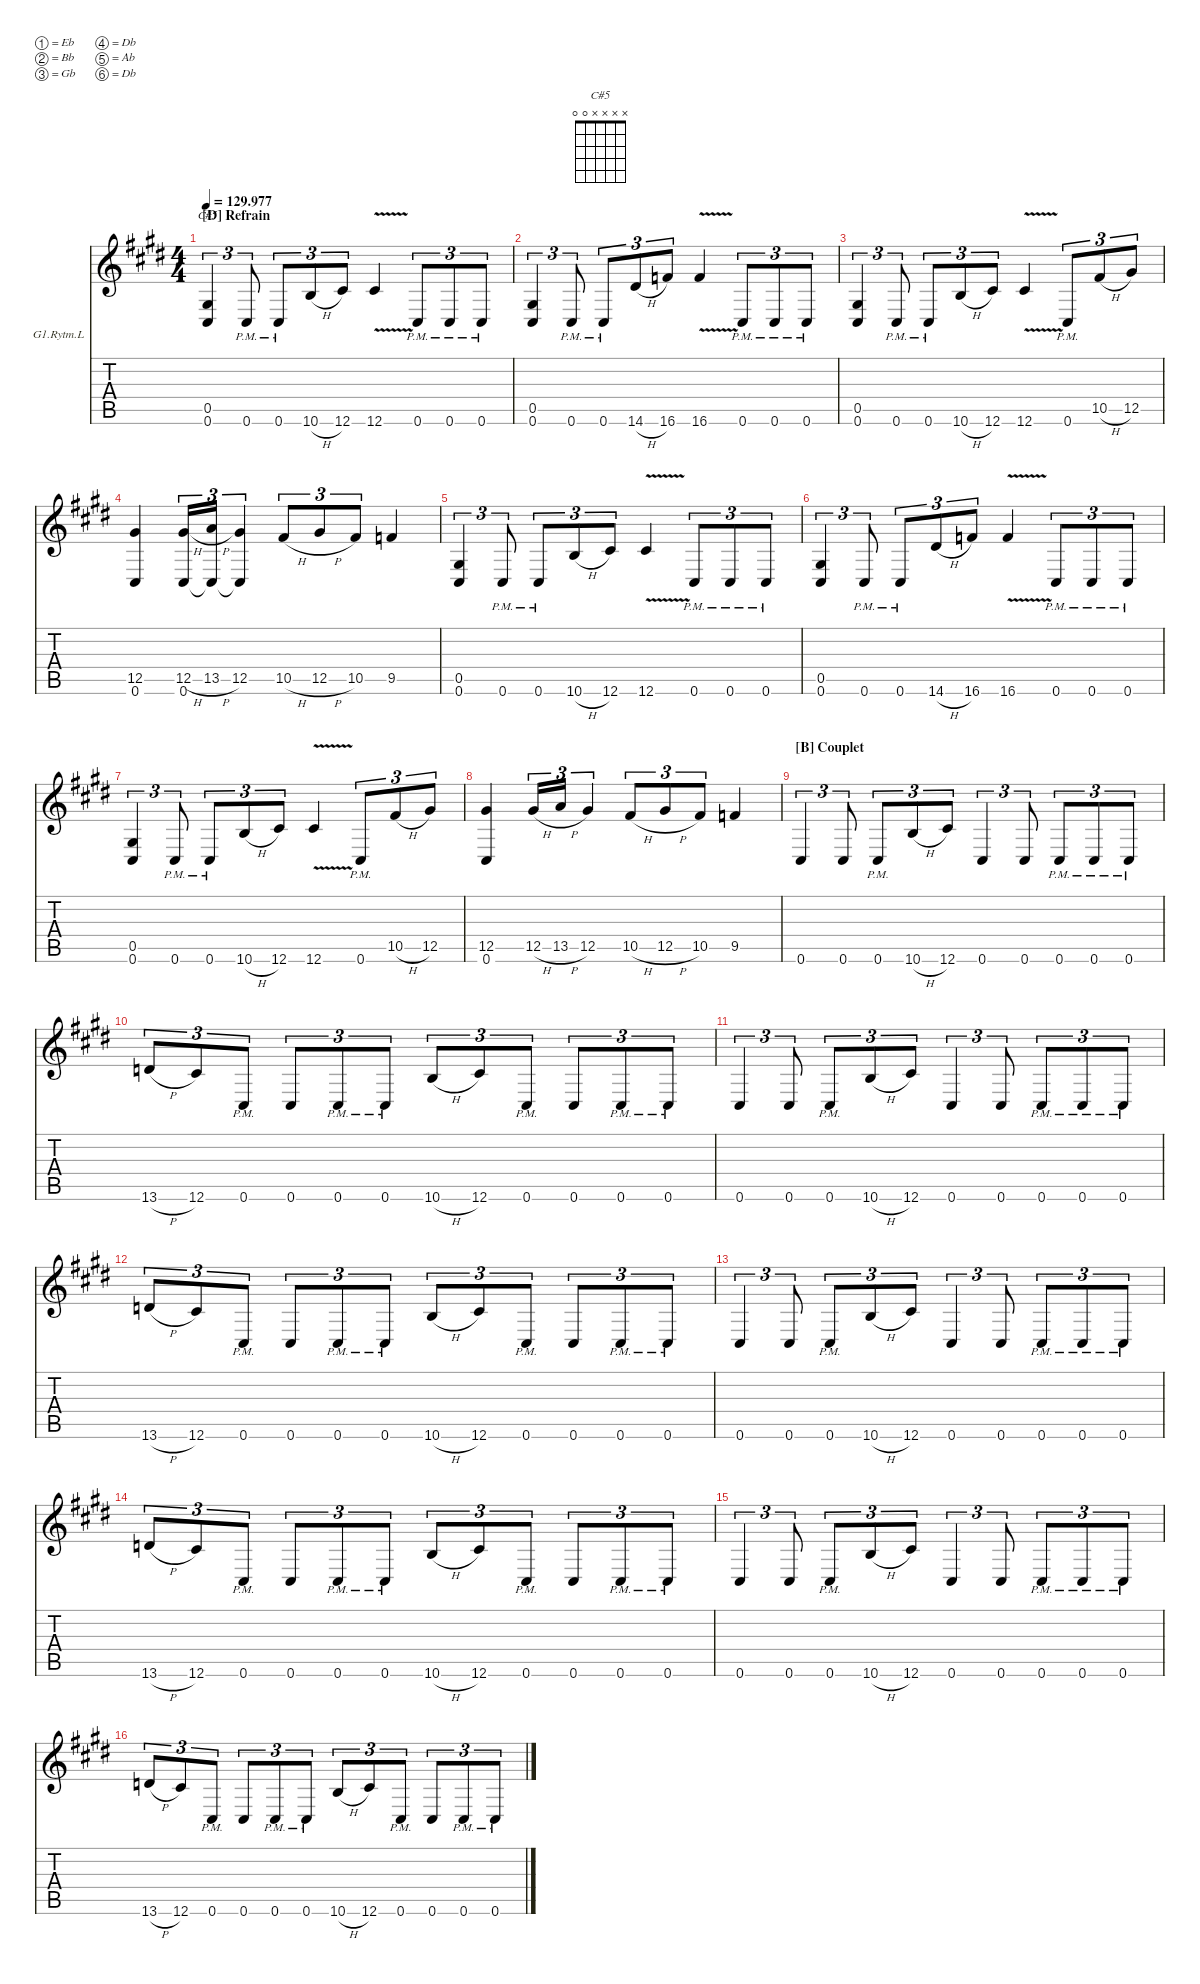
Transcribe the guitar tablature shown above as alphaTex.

\defaultSystemsLayout 4
\hideDynamics
\bracketExtendMode nobrackets
\firstSystemTrackNameOrientation horizontal
\otherSystemsTrackNameOrientation horizontal
\track ("GTR1_Rythm L" "G1.Rytm.L") {defaultSystemsLayout 4 instrument distortionguitar}
\staff {score tabs}
\tuning (Eb4 Bb3 Gb3 Db3 Ab2 Db2)
\chord ("C#5" x x x x 0 0) {showfingering false}
\ts (4 4)
\section ("D" "Refrain")
\tempo
129.977
\accidentals auto
\clef g2
\ottava regular
\simile none
\ks e
(0.6 0.5).4{tu (3 2) ch "C#5" dy mf} 0.6{pm}.8{tu (3 2)} 0.6{pm}.8{tu (3 2)} 10.6{h}.8{tu (3 2)} 12.6.8{tu (3 2)} 12.6{v}.4 0.6{pm}.8{tu (3 2)} 0.6{pm}.8{tu (3 2)} 0.6{pm}.8{tu (3 2)} |
(0.6 0.5).4{tu (3 2)} 0.6{pm}.8{tu (3 2)} 0.6{pm}.8{tu (3 2)} 14.6{h}.8{tu (3 2)} 16.6.8{tu (3 2)} 16.6{v}.4 0.6{pm}.8{tu (3 2)} 0.6{pm}.8{tu (3 2)} 0.6{pm}.8{tu (3 2)} |
(0.6 0.5).4{tu (3 2)} 0.6{pm}.8{tu (3 2)} 0.6{pm}.8{tu (3 2)} 10.6{h}.8{tu (3 2)} 12.6.8{tu (3 2)} 12.6{v}.4 0.6{pm}.8{tu (3 2)} 10.5{h}.8{tu (3 2)} 12.5.8{tu (3 2)} |
(12.5 0.6).4 (12.5{h} 0.6).16{tu (3 2)} (13.5{h} 0.6{t}).16{tu (3 2)} (12.5 0.6{t}).4{tu (3 2)} 10.5{h}.8{tu (3 2)} 12.5{h}.8{tu (3 2)} 10.5.8{tu (3 2)} 9.5.4 |
(0.6 0.5).4{tu (3 2)} 0.6{pm}.8{tu (3 2)} 0.6{pm}.8{tu (3 2)} 10.6{h}.8{tu (3 2)} 12.6.8{tu (3 2)} 12.6{v}.4 0.6{pm}.8{tu (3 2)} 0.6{pm}.8{tu (3 2)} 0.6{pm}.8{tu (3 2)} |
(0.6 0.5).4{tu (3 2)} 0.6{pm}.8{tu (3 2)} 0.6{pm}.8{tu (3 2)} 14.6{h}.8{tu (3 2)} 16.6.8{tu (3 2)} 16.6{v}.4 0.6{pm}.8{tu (3 2)} 0.6{pm}.8{tu (3 2)} 0.6{pm}.8{tu (3 2)} |
(0.6 0.5).4{tu (3 2)} 0.6{pm}.8{tu (3 2)} 0.6{pm}.8{tu (3 2)} 10.6{h}.8{tu (3 2)} 12.6.8{tu (3 2)} 12.6{v}.4 0.6{pm}.8{tu (3 2)} 10.5{h}.8{tu (3 2)} 12.5.8{tu (3 2)} |
(12.5 0.6).4 12.5{h}.16{tu (3 2)} 13.5{h}.16{tu (3 2)} 12.5.4{tu (3 2)} 10.5{h}.8{tu (3 2)} 12.5{h}.8{tu (3 2)} 10.5.8{tu (3 2)} 9.5.4 |
\section ("B" "Couplet")
0.6.4{tu (3 2)} 0.6.8{tu (3 2)} 0.6{pm}.8{tu (3 2)} 10.6{h}.8{tu (3 2)} 12.6.8{tu (3 2)} 0.6.4{tu (3 2)} 0.6.8{tu (3 2)} 0.6{pm}.8{tu (3 2)} 0.6{pm}.8{tu (3 2)} 0.6{pm}.8{tu (3 2)} |
13.6{h}.8{tu (3 2)} 12.6.8{tu (3 2)} 0.6{pm}.8{tu (3 2)} 0.6.8{tu (3 2)} 0.6{pm}.8{tu (3 2)} 0.6{pm}.8{tu (3 2)} 10.6{h}.8{tu (3 2)} 12.6.8{tu (3 2)} 0.6{pm}.8{tu (3 2)} 0.6.8{tu (3 2)} 0.6{pm}.8{tu (3 2)} 0.6{pm}.8{tu (3 2)} |
0.6.4{tu (3 2)} 0.6.8{tu (3 2)} 0.6{pm}.8{tu (3 2)} 10.6{h}.8{tu (3 2)} 12.6.8{tu (3 2)} 0.6.4{tu (3 2)} 0.6.8{tu (3 2)} 0.6{pm}.8{tu (3 2)} 0.6{pm}.8{tu (3 2)} 0.6{pm}.8{tu (3 2)} |
13.6{h}.8{tu (3 2)} 12.6.8{tu (3 2)} 0.6{pm}.8{tu (3 2)} 0.6.8{tu (3 2)} 0.6{pm}.8{tu (3 2)} 0.6{pm}.8{tu (3 2)} 10.6{h}.8{tu (3 2)} 12.6.8{tu (3 2)} 0.6{pm}.8{tu (3 2)} 0.6.8{tu (3 2)} 0.6{pm}.8{tu (3 2)} 0.6{pm}.8{tu (3 2)} |
0.6.4{tu (3 2)} 0.6.8{tu (3 2)} 0.6{pm}.8{tu (3 2)} 10.6{h}.8{tu (3 2)} 12.6.8{tu (3 2)} 0.6.4{tu (3 2)} 0.6.8{tu (3 2)} 0.6{pm}.8{tu (3 2)} 0.6{pm}.8{tu (3 2)} 0.6{pm}.8{tu (3 2)} |
13.6{h}.8{tu (3 2)} 12.6.8{tu (3 2)} 0.6{pm}.8{tu (3 2)} 0.6.8{tu (3 2)} 0.6{pm}.8{tu (3 2)} 0.6{pm}.8{tu (3 2)} 10.6{h}.8{tu (3 2)} 12.6.8{tu (3 2)} 0.6{pm}.8{tu (3 2)} 0.6.8{tu (3 2)} 0.6{pm}.8{tu (3 2)} 0.6{pm}.8{tu (3 2)} |
0.6.4{tu (3 2)} 0.6.8{tu (3 2)} 0.6{pm}.8{tu (3 2)} 10.6{h}.8{tu (3 2)} 12.6.8{tu (3 2)} 0.6.4{tu (3 2)} 0.6.8{tu (3 2)} 0.6{pm}.8{tu (3 2)} 0.6{pm}.8{tu (3 2)} 0.6{pm}.8{tu (3 2)} |
13.6{h}.8{tu (3 2)} 12.6.8{tu (3 2)} 0.6{pm}.8{tu (3 2)} 0.6.8{tu (3 2)} 0.6{pm}.8{tu (3 2)} 0.6{pm}.8{tu (3 2)} 10.6{h}.8{tu (3 2)} 12.6.8{tu (3 2)} 0.6{pm}.8{tu (3 2)} 0.6.8{tu (3 2)} 0.6{pm}.8{tu (3 2)} 0.6{pm}.8{tu (3 2)}
